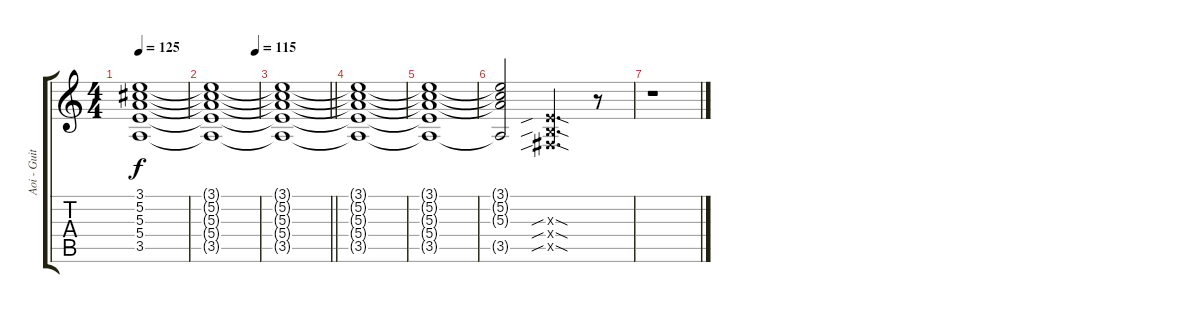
\track ("Aoi - Guitar 2" "Aoi - Guit") {instrument overdrivenguitar}
\staff {score tabs}
\tuning (Db4 Ab3 E3 B2 Gb2 B1) {hide}
\ts (4 4)
\tempo 125
\clef g2
\ks c
(3.1{t} 5.2{t} 5.3{t} 5.4{t} 3.5{t}).1{dy f} |
\tempo (115 0.9375)
(3.1{t} 5.2{t} 5.3{t} 5.4{t} 3.5{t}).1 |
\barLineRight lightlight
(3.1{t} 5.2{t} 5.3{t} 5.4{t} 3.5{t}).1 |
(3.1{t} 5.2{t} 5.3{t} 5.4{t} 3.5{t}).1 |
(3.1{t} 5.2{t} 5.3{t} 5.4{t} 3.5{t}).1 |
(3.1{t} 5.2{t} 5.3{t} 3.5{t}).2{volume 8} (0.3{sib sod x} 0.4{sib sod x} 0.5{sib sod x}).4{d} r.8 |
r.1
